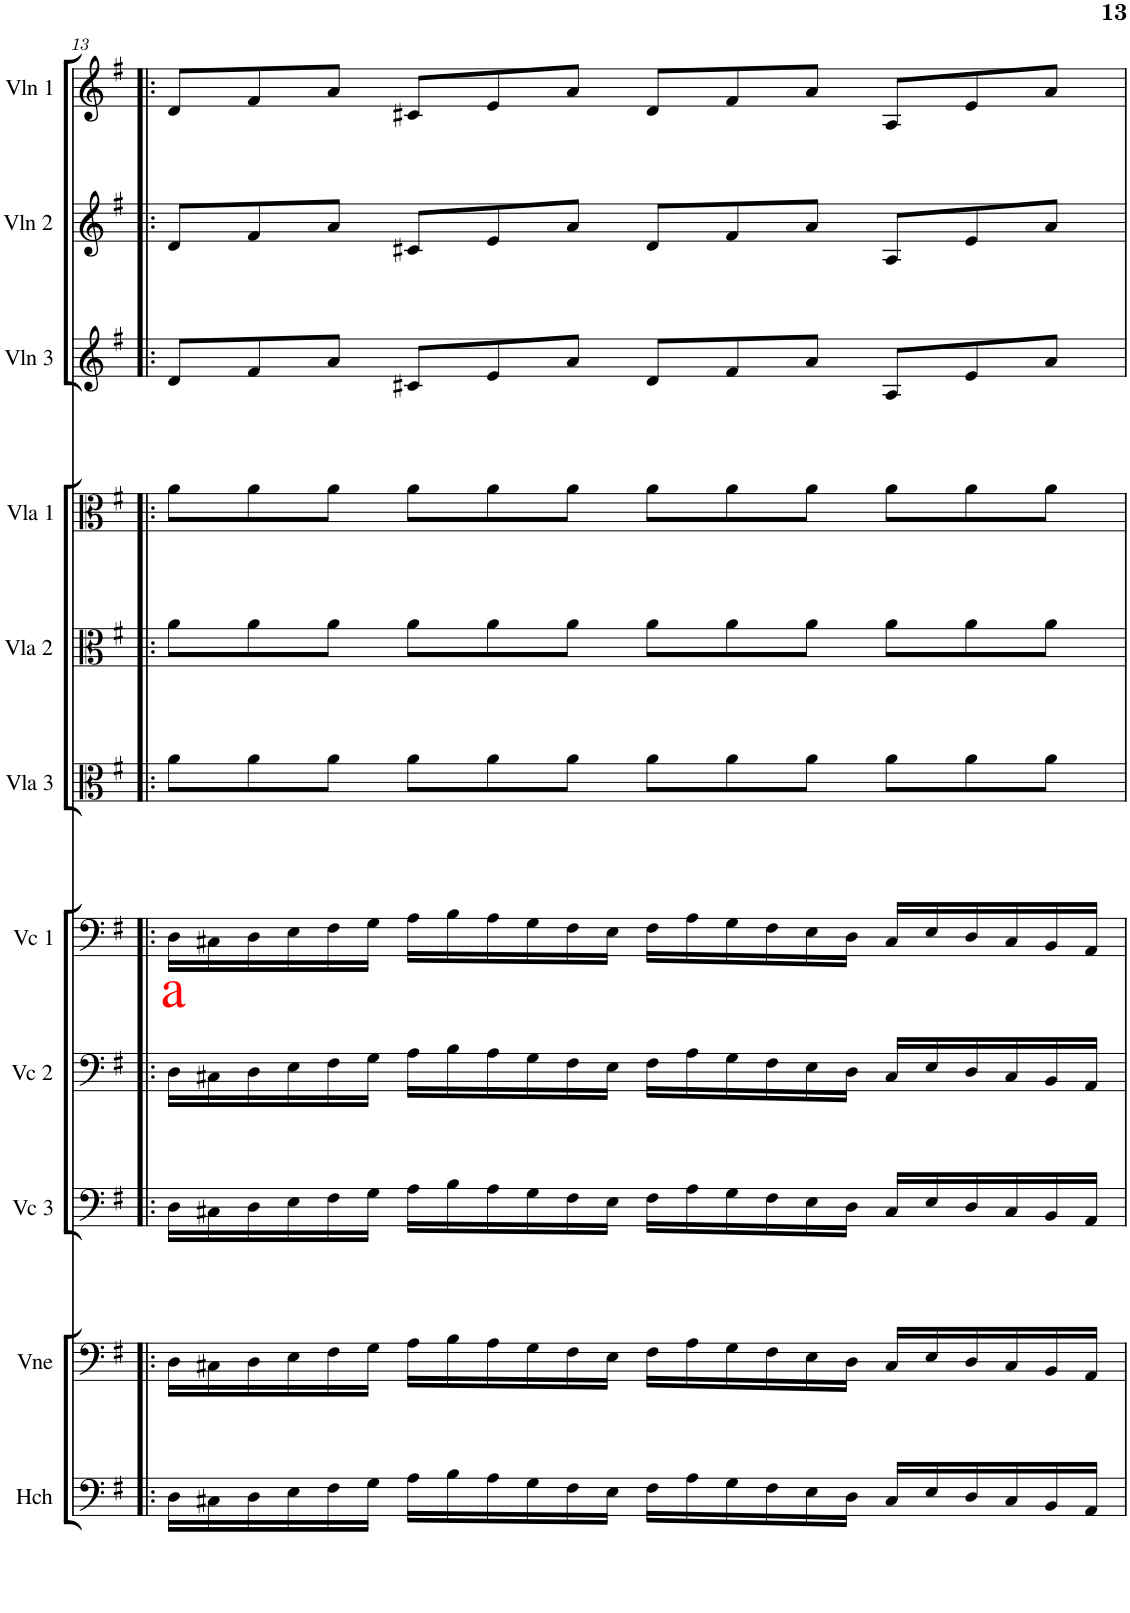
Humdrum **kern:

**kern	**kern	**kern	**kern	**kern	**text	**kern	**kern	**kern	**kern	**kern	**kern
*part11	*part10	*part9	*part8	*part7	*part7	*part6	*part5	*part4	*part3	*part2	*part1
*staff11	*staff10	*staff9	*staff8	*staff7	*staff7	*staff6	*staff5	*staff4	*staff3	*staff2	*staff1
*I"Harpsichord	*I"Violone	*I"Violoncello 3	*I"Violoncello 2	*I"Violoncello 1	*	*I"Viola 3	*I"Viola 2	*I"Viola 1	*I"Violin 3	*I"Violin 2	*I"Violin 1
*I'Hch	*I'Vne	*I'Vc 3	*I'Vc 2	*I'Vc 1	*	*I'Vla 3	*I'Vla 2	*I'Vla 1	*I'Vln 3	*I'Vln 2	*I'Vln 1
!!LO:PB:g=z
*clefF4	*clefF4	*clefF4	*clefF4	*clefF4	*	*clefC3	*clefC3	*clefC3	*clefG2	*clefG2	*clefG2
*	*Trd7c12	*	*	*	*	*	*	*	*	*	*
*k[f#]	*k[f#]	*k[f#]	*k[f#]	*k[f#]	*	*k[f#]	*k[f#]	*k[f#]	*k[f#]	*k[f#]	*k[f#]
*M12/8	*M12/8	*M12/8	*M12/8	*M12/8	*	*M12/8	*M12/8	*M12/8	*M12/8	*M12/8	*M12/8
=13!|:	=13!|:	=13!|:	=13!|:	=13!|:	=13!|:	=13!|:	=13!|:	=13!|:	=13!|:	=13!|:	=13!|:
!	!	!	!	!	!LO:LY:b:color=#FF0000	!	!	!	!	!	!
16D\LL	16D\LL	16D\LL	16D\LL	16D\LL	a	8a\L	8a\L	8a\L	8d/L	8d/L	8d/L
16C#X\	16C#X\	16C#X\	16C#X\	16C#X\	.	.	.	.	.	.	.
16D\	16D\	16D\	16D\	16D\	.	8a\	8a\	8a\	8f#/	8f#/	8f#/
16E\	16E\	16E\	16E\	16E\	.	.	.	.	.	.	.
16F#\	16F#\	16F#\	16F#\	16F#\	.	8a\J	8a\J	8a\J	8a/J	8a/J	8a/J
16G\JJ	16G\JJ	16G\JJ	16G\JJ	16G\JJ	.	.	.	.	.	.	.
16A\LL	16A\LL	16A\LL	16A\LL	16A\LL	.	8a\L	8a\L	8a\L	8c#X/L	8c#X/L	8c#X/L
16B\	16B\	16B\	16B\	16B\	.	.	.	.	.	.	.
16A\	16A\	16A\	16A\	16A\	.	8a\	8a\	8a\	8e/	8e/	8e/
16G\	16G\	16G\	16G\	16G\	.	.	.	.	.	.	.
16F#\	16F#\	16F#\	16F#\	16F#\	.	8a\J	8a\J	8a\J	8a/J	8a/J	8a/J
16E\JJ	16E\JJ	16E\JJ	16E\JJ	16E\JJ	.	.	.	.	.	.	.
16F#\LL	16F#\LL	16F#\LL	16F#\LL	16F#\LL	.	8a\L	8a\L	8a\L	8d/L	8d/L	8d/L
16A\	16A\	16A\	16A\	16A\	.	.	.	.	.	.	.
16G\	16G\	16G\	16G\	16G\	.	8a\	8a\	8a\	8f#/	8f#/	8f#/
16F#\	16F#\	16F#\	16F#\	16F#\	.	.	.	.	.	.	.
16E\	16E\	16E\	16E\	16E\	.	8a\J	8a\J	8a\J	8a/J	8a/J	8a/J
16D\JJ	16D\JJ	16D\JJ	16D\JJ	16D\JJ	.	.	.	.	.	.	.
16C#/LL	16C#/LL	16C#/LL	16C#/LL	16C#/LL	.	8a\L	8a\L	8a\L	8A/L	8A/L	8A/L
16E/	16E/	16E/	16E/	16E/	.	.	.	.	.	.	.
16D/	16D/	16D/	16D/	16D/	.	8a\	8a\	8a\	8e/	8e/	8e/
16C#/	16C#/	16C#/	16C#/	16C#/	.	.	.	.	.	.	.
16BB/	16BB/	16BB/	16BB/	16BB/	.	8a\J	8a\J	8a\J	8a/J	8a/J	8a/J
16AA/JJ	16AA/JJ	16AA/JJ	16AA/JJ	16AA/JJ	.	.	.	.	.	.	.
=	=	=	=	=	=	=	=	=	=	=	=
*-	*-	*-	*-	*-	*-	*-	*-	*-	*-	*-	*-
